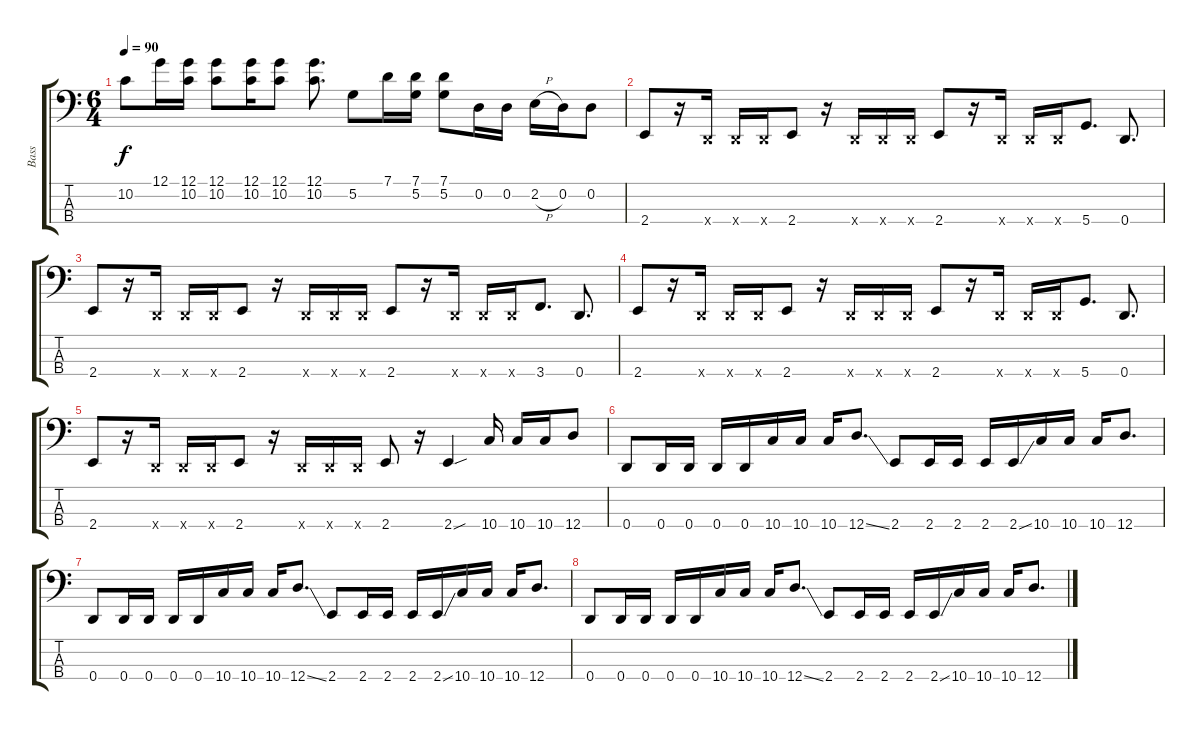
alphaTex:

\track ("Bass" "Bass") {instrument electricbassfinger}
\staff {score tabs}
\tuning (G2 D2 A1 D1) {hide}
\ts (6 4)
\tempo 90
\clef f4
\ks c
10.2.8{dy f} 12.1.16 (12.1 10.2).16 (12.1 10.2).8 (12.1 10.2).16 (12.1 10.2).8 (12.1 10.2).8{d} 5.2.8{volume 12} 7.1.16 (7.1 5.2).16 (7.1 5.2).8 0.2.16 0.2.16 2.2{h}.16 0.2.16 0.2.8 |
2.4.8{volume 16} r.16 0.4{x}.16 0.4{x}.16 0.4{x}.16 2.4.8 r.16 0.4{x}.16 0.4{x}.16 0.4{x}.16 2.4.8 r.16 0.4{x}.16 0.4{x}.16 0.4{x}.16 5.4.8{d} 0.4.8{d} |
2.4.8 r.16 0.4{x}.16 0.4{x}.16 0.4{x}.16 2.4.8 r.16 0.4{x}.16 0.4{x}.16 0.4{x}.16 2.4.8 r.16 0.4{x}.16 0.4{x}.16 0.4{x}.16 3.4.8{d} 0.4.8{d} |
2.4.8 r.16 0.4{x}.16 0.4{x}.16 0.4{x}.16 2.4.8 r.16 0.4{x}.16 0.4{x}.16 0.4{x}.16 2.4.8 r.16 0.4{x}.16 0.4{x}.16 0.4{x}.16 5.4.8{d} 0.4.8{d} |
2.4.8 r.16 0.4{x}.16 0.4{x}.16 0.4{x}.16 2.4.8 r.16 0.4{x}.16 0.4{x}.16 0.4{x}.16 2.4.8 r.16 2.4{sou}.4 10.4.16 10.4.16 10.4.16 12.4.8 |
0.4.8 0.4.16 0.4.16 0.4.16 0.4.16 10.4.16 10.4.16 10.4.16 12.4{ss}.8{d} 2.4.8 2.4.16 2.4.16 2.4.16 2.4{ss}.16 10.4.16 10.4.16 10.4.16 12.4.8{d} |
0.4.8 0.4.16 0.4.16 0.4.16 0.4.16 10.4.16 10.4.16 10.4.16 12.4{ss}.8{d} 2.4.8 2.4.16 2.4.16 2.4.16 2.4{ss}.16 10.4.16 10.4.16 10.4.16 12.4.8{d} |
0.4.8 0.4.16 0.4.16 0.4.16 0.4.16 10.4.16 10.4.16 10.4.16 12.4{ss}.8{d} 2.4.8 2.4.16 2.4.16 2.4.16 2.4{ss}.16 10.4.16 10.4.16 10.4.16 12.4.8{d}
